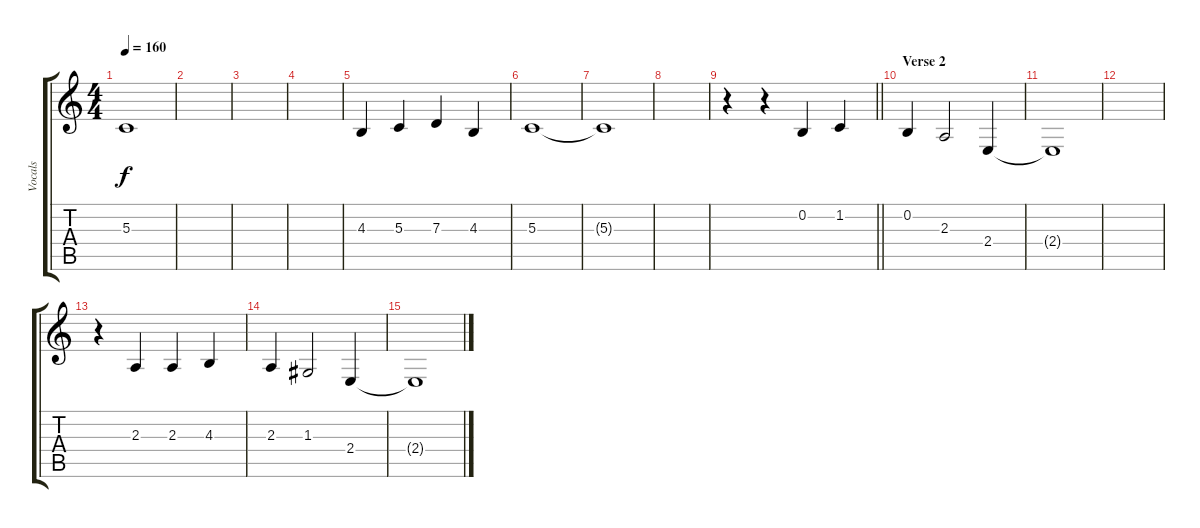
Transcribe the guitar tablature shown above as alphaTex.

\track ("Vocals" "Vocals") {instrument sopranosax}
\staff {score tabs}
\tuning (E4 B3 G3 D3 A2 E2) {hide}
\ts (4 4)
\tempo 160
\clef g2
\ks c
5.3{t}.1{dy f} |
|
|
|
4.3.4 5.3.4 7.3.4 4.3.4 |
5.3.1 |
5.3{t}.1 |
|
\barLineRight lightlight
r.4 r.4 0.2.4 1.2.4 |
\section ("" "Verse 2")
0.2.4 2.3.2 2.4.4 |
2.4{t}.1 |
|
r.4 2.3.4 2.3.4 4.3.4 |
2.3.4 1.3.2 2.4.4 |
2.4{t}.1
